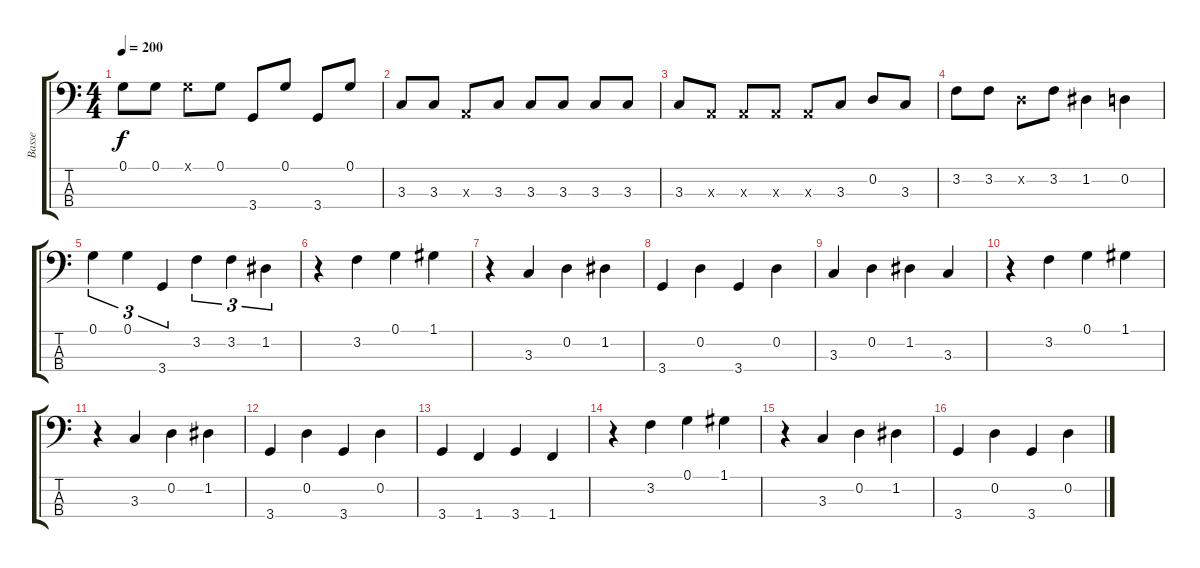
\track ("Basse" "Basse") {instrument electricbassfinger}
\staff {score tabs}
\tuning (G2 D2 A1 E1) {hide}
\ts (4 4)
\tempo 200
\clef f4
\ks c
0.1.8{dy f} 0.1.8 0.1{x}.8 0.1.8 3.4.8 0.1.8 3.4.8 0.1.8 |
3.3.8 3.3.8 0.3{x}.8 3.3.8 3.3.8 3.3.8 3.3.8 3.3.8 |
3.3.8 0.3{x}.8 0.3{x}.8 0.3{x}.8 0.3{x}.8 3.3.8 0.2.8 3.3.8 |
3.2.8 3.2.8 0.2{x}.8 3.2.8 1.2.4 0.2.4 |
0.1.4{tu (3 2)} 0.1.4{tu (3 2)} 3.4.4{tu (3 2)} 3.2.4{tu (3 2)} 3.2.4{tu (3 2)} 1.2.4{tu (3 2)} |
r.4 3.2.4 0.1.4 1.1.4 |
r.4 3.3.4 0.2.4 1.2.4 |
3.4.4 0.2.4 3.4.4 0.2.4 |
3.3.4 0.2.4 1.2.4 3.3.4 |
r.4 3.2.4 0.1.4 1.1.4 |
r.4 3.3.4 0.2.4 1.2.4 |
3.4.4 0.2.4 3.4.4 0.2.4 |
3.4.4 1.4.4 3.4.4 1.4.4 |
\section ("" "")
r.4 3.2.4 0.1.4 1.1.4 |
r.4 3.3.4 0.2.4 1.2.4 |
3.4.4 0.2.4 3.4.4 0.2.4
